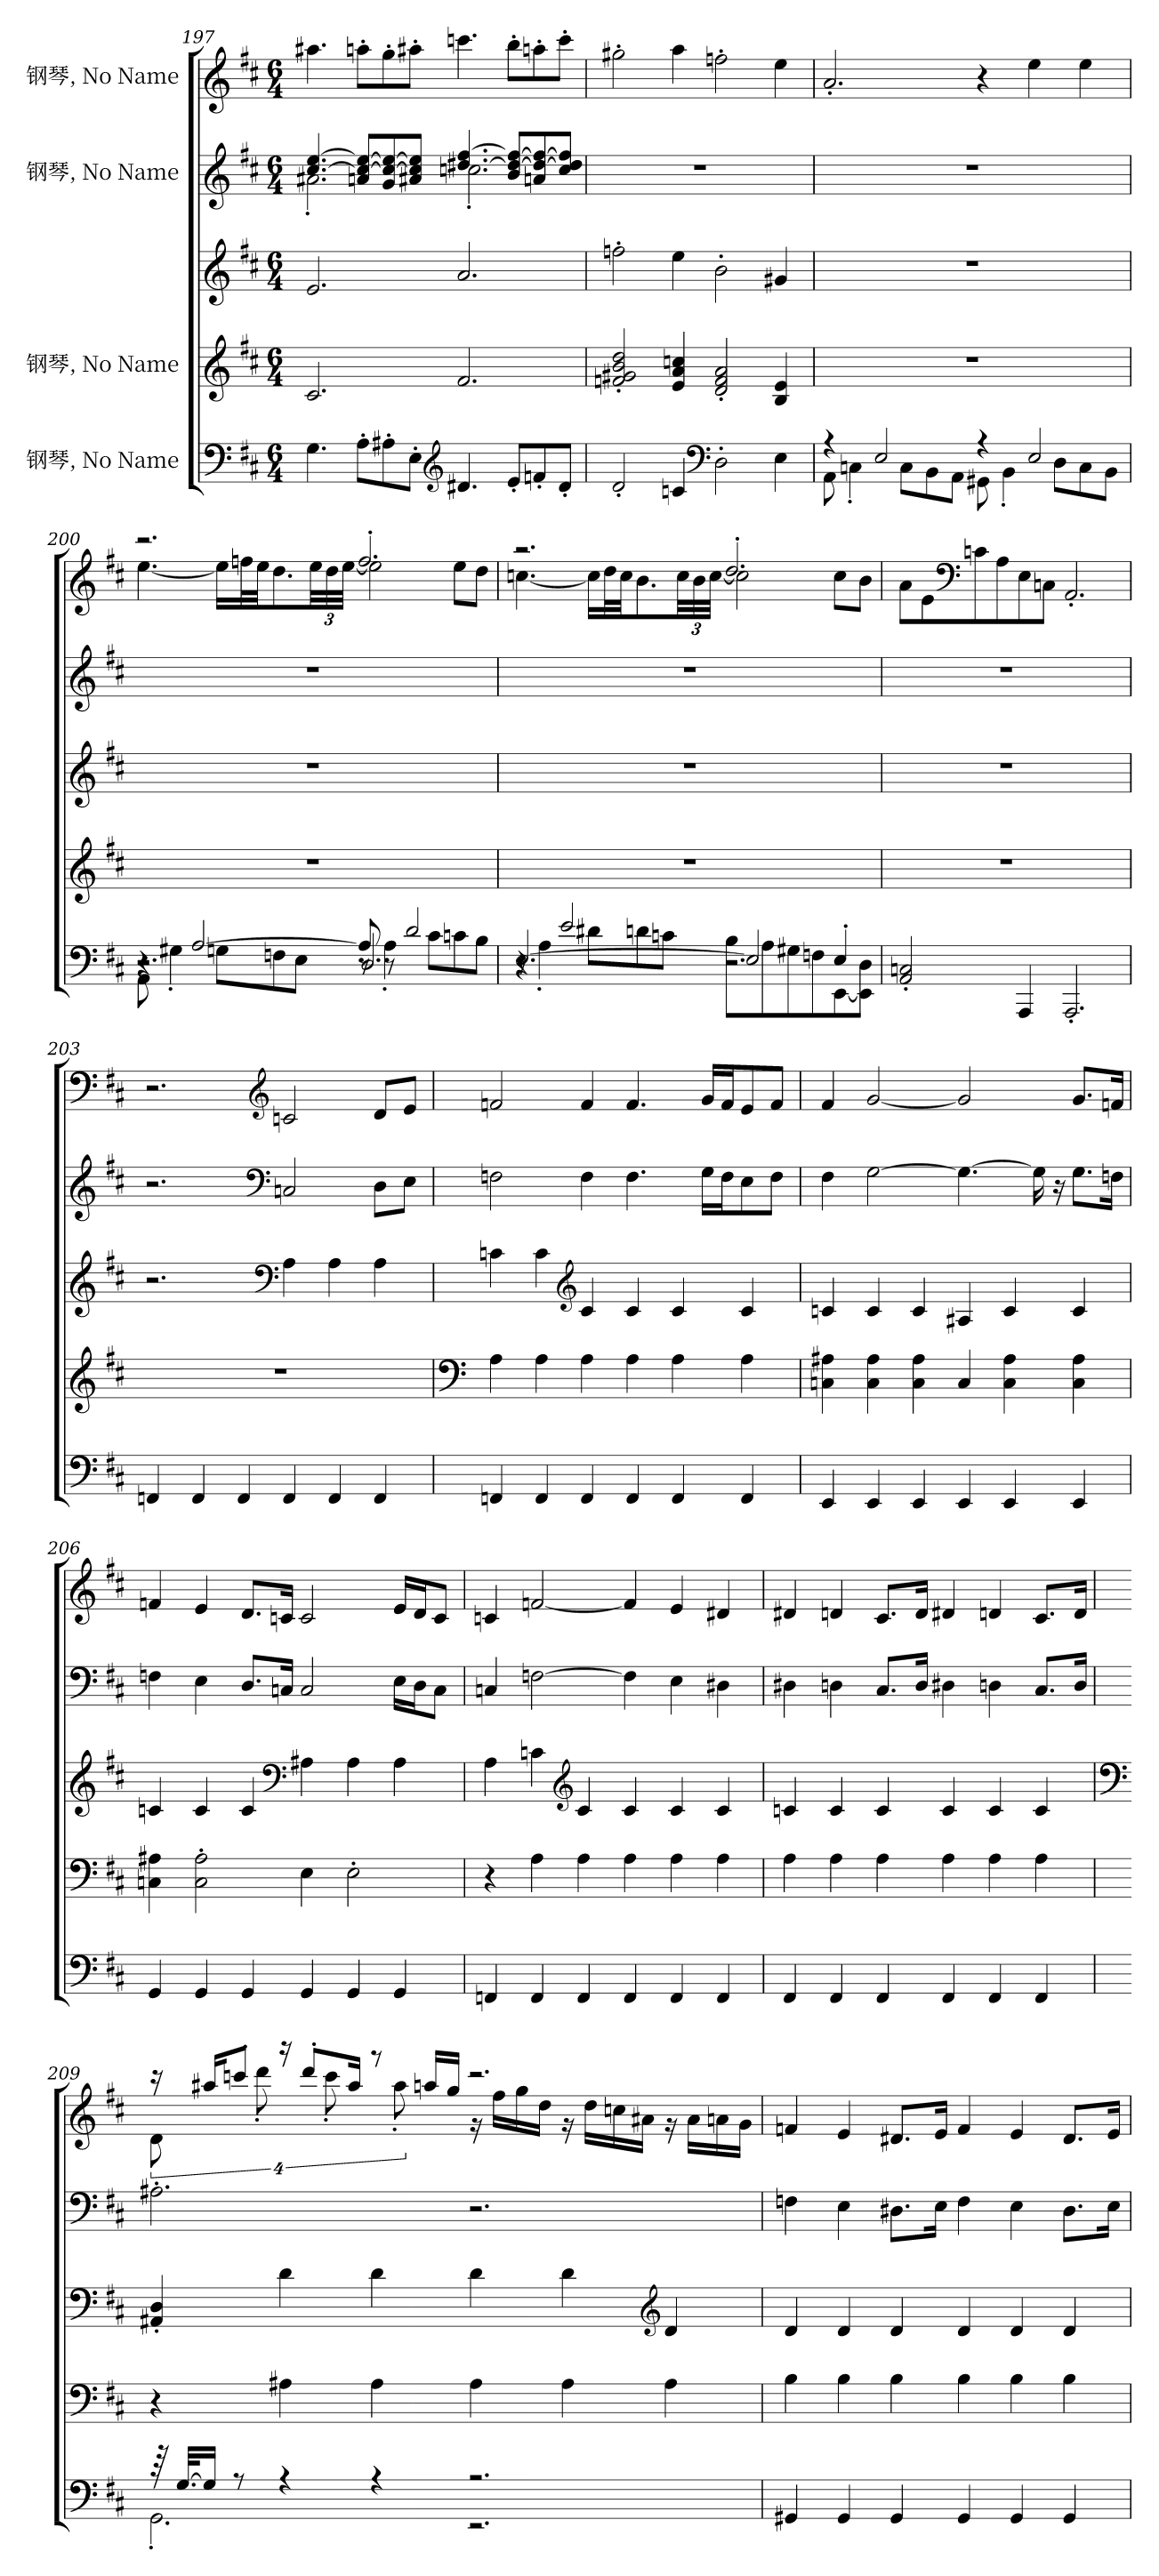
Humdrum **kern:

**kern	**kern	**kern	**kern	**kern
*part4	*part3	*part3	*part2	*part1
*staff5	*staff4	*staff3	*staff2	*staff1
*I"钢琴, No Name	*I"钢琴, No Name	*	*I"钢琴, No Name	*I"钢琴, No Name
*clefF4	*clefG2	*clefG2	*clefG2	*clefG2
*k[f#c#]	*k[f#c#]	*k[f#c#]	*k[f#c#]	*k[f#c#]
*M6/4	*M6/4	*M6/4	*M6/4	*M6/4
*MM52	*MM52	*MM52	*MM52	*MM52
=197	=197	=197	=197	=197
*	*	*	*^	*
4.G\	2.c#/	2.e/	[4.cc#/ [4.ee/	2.a#X'\	4.aa#X\
8A'\L	.	.	8an/ 8cc#/_ 8ee/_L	.	8aan'\L
8A#X'\	.	.	8g/ 8cc#/_ 8ee/_	.	8gg'\
8E'\J	.	.	8a#X/ 8cc#/] 8ee/]J	.	8aa#X'\J
*clefG2	*	*	*	*	*
*	*	*	*	*	*MM52
4.d#X/	2.f#/	2.a/	[4.dd#X/ [4.ff#/	2.ccn'\	4.cccn\
8e'/L	.	.	8b/ 8dd#/_ 8ff#/_L	.	8bb'\L
8fn'/	.	.	8an/ 8dd#/_ 8ff#/_	.	8aan'\
8d#'/J	.	.	8cc/ 8dd#/] 8ff#/]J	.	8ccc'\J
*	*	*	*v	*v	*
!!LO:LB:g=z
=198	=198	=198	=198	=198
*	*	*	*	*MM50
2d'/	2fn/' 2g#X/' 2b/' 2dd/'	2ffn'\	1.r	2gg#X'\
4cn/	4e/ 4a/ 4ccn/	4ee\	.	4aa\
*clefF4	*	*	*	*
2D'\	2d/' 2f/' 2a/'	2b'\	.	2ffn'\
4E\	4B/ 4e/	4g#X/	.	4ee\
=199	=199	=199	=199	=199
*	*	*	*	*MM52
*^	*	*	*	*
4r	8AA\	1.r	1.r	1.r	2.a'/
.	4Cn'\	.	.	.	.
2E/	.	.	.	.	.
.	8C\L	.	.	.	.
.	8BB\	.	.	.	.
.	8AA\J	.	.	.	.
4r	8GG#X\	.	.	.	4r
.	4BB'\	.	.	.	.
2E/	.	.	.	.	4ee\
.	8D\L	.	.	.	.
.	8C\	.	.	.	4ee\
.	8BB\J	.	.	.	.
!!LO:PB:g=z
=200	=200	=200	=200	=200	=200
*	*^	*	*	*	*^
4r	8AA\	2.r	1.r	1.r	1.r	2.r	[4.ee\
.	4G#X'\	.	.	.	.	.	.
[2A/	.	.	.	.	.	.	.
*	*	*	*	*	*	*MM52	*
.	8Gn\L	.	.	.	.	.	16ee\LL]
.	.	.	.	.	.	.	32ffn\L
.	.	.	.	.	.	.	32ee\JJ
.	8Fn\	.	.	.	.	.	8.dd\
.	8E\J	.	.	.	.	.	.
*	*	*	*	*	*	*	*Xbrackettup
.	.	.	.	.	.	.	48ee\LL
.	.	.	.	.	.	.	48dd\
.	.	.	.	.	.	.	[48ee\JJJ
8A/]	8r	2.D/	.	.	.	2.ff'/	2ee\]
8r	4A'\	.	.	.	.	.	.
2d/	.	.	.	.	.	.	.
.	8c#\L	.	.	.	.	.	.
.	8cn\	.	.	.	.	.	8ee\L
.	8B\J	.	.	.	.	.	8dd\J
=201	=201	=201	=201	=201	=201	=201	=201
4r	8r	[2.E/	1.r	1.r	1.r	2.r	[4.ccn\
.	4A'\	.	.	.	.	.	.
2e/	.	.	.	.	.	.	.
*	*	*	*	*	*	*MM52	*
.	8d#X\L	.	.	.	.	.	16cc\LL]
.	.	.	.	.	.	.	32dd\L
.	.	.	.	.	.	.	32cc\JJ
.	8dn\	.	.	.	.	.	8.b\
.	8cn\J	.	.	.	.	.	.
.	.	.	.	.	.	.	48cc\LL
.	.	.	.	.	.	.	48b\
.	.	.	.	.	.	.	[48cc\JJJ
2.r	8B\L	2E/]	.	.	.	2.dd'/	2cc\]
.	8A\	.	.	.	.	.	.
.	8G#X\	.	.	.	.	.	.
.	8Fn\	.	.	.	.	.	.
.	[8EE\	4E'/	.	.	.	.	8cc\L
.	8EE\] 8D\J	.	.	.	.	.	8b\J
*v	*v	*v	*	*	*	*v	*v
!!LO:LB:g=z
=202	=202	=202	=202	=202
*	*	*	*	*MM50
2AA/' 2Cn/'	1.r	1.r	1.r	8a\L
.	.	.	.	8e\
*	*	*	*	*clefF4
.	.	.	.	8cn\
.	.	.	.	8A\
*	*	*	*	*MM48
4AAA/	.	.	.	8E\
*	*	*	*	*MM44
.	.	.	.	8Cn\J
2.AAA'/	.	.	.	2.AA'/
=203	=203	=203	=203	=203
*	*	*	*	*MM52
4FFn/	1.r	2.r	2.r	2.r
4FF/	.	.	.	.
4FF/	.	.	.	.
*	*	*clefF4	*clefF4	*clefG2
*	*	*	*	*MM52
4FF/	.	4A\	2Cn/	2cn/
4FF/	.	4A\	.	.
4FF/	.	4A\	8D\L	8d/L
.	.	.	8E\J	8e/J
=204	=204	=204	=204	=204
*	*clefF4	*	*	*
*	*	*	*	*MM52
4FFn/	4A\	4cn\	2Fn\	2fn/
4FF/	4A\	4c\	.	.
*	*	*clefG2	*	*
4FF/	4A\	4c/	4F\	4f/
*	*	*	*	*MM52
4FF/	4A\	4c/	4.F\	4.f/
4FF/	4A\	4c/	.	.
.	.	.	16G\LL	16g/LL
.	.	.	16F\J	16f/J
4FF/	4A\	4c/	8E\	8e/
.	.	.	8F\J	8f/J
!!LO:PB:g=z
=205	=205	=205	=205	=205
*	*	*	*	*MM52
4EE/	4Cn\ 4A#X\	4cn/	4F#\	4f#/
4EE/	4C\ 4A#\	4c/	[2G\	[2g/
4EE/	4C\ 4A#\	4c/	.	.
*	*	*	*	*MM52
4EE/	4C/	4A#X/	4.G\_	2g/]
4EE/	4C\ 4A#\	4c/	.	.
.	.	.	16G\]	.
.	.	.	16r	.
4EE/	4C\ 4A#\	4c/	8.G\L	8.g/L
*	*	*	*	*MM50
.	.	.	16Fn\Jk	16fn/Jk
=206	=206	=206	=206	=206
*	*	*	*	*MM52
4GG/	4Cn\ 4A#X\	4cn/	4Fn\	4fn/
4GG/	2C\' 2A#\'	4c/	4E\	4e/
4GG/	.	4c/	8.D/L	8.d/L
*	*	*	*	*MM50
.	.	.	16Cn/Jk	16cn/Jk
*	*	*clefF4	*	*
*	*	*	*	*MM52
4GG/	4E\	4A#X\	2C/	2c/
4GG/	2E'\	4A#\	.	.
4GG/	.	4A#\	16E\LL	16e/LL
.	.	.	16D\J	16d/J
.	.	.	8C\J	8c/J
=207	=207	=207	=207	=207
4FFn/	4r	4A\	4Cn/	4cn/
4FF/	4A\	4cn\	[2Fn\	[2fn/
*	*	*clefG2	*	*
4FF/	4A\	4c/	.	.
*	*	*	*	*MM52
4FF/	4A\	4c/	4F\]	4f/]
4FF/	4A\	4c/	4E\	4e/
4FF/	4A\	4c/	4D#X\	4d#X/
!!LO:LB:g=z
=208	=208	=208	=208	=208
*	*	*	*	*MM52
4FF#/	4A\	4cn/	4D#X\	4d#X/
4FF#/	4A\	4c/	4Dn\	4dn/
4FF#/	4A\	4c/	8.C#/L	8.c#/L
.	.	.	16D/Jk	16d/Jk
*	*	*	*	*MM52
4FF#/	4A\	4c/	4D#X\	4d#X/
4FF#/	4A\	4c/	4Dn\	4dn/
4FF#/	4A\	4c/	8.C#/L	8.c#/L
.	.	.	16D/Jk	16d/Jk
!!LO:PB:g=z
=209	=209	=209	=209	=209
*	*	*clefF4	*	*
*^	*	*	*	*^
*	*	*	*	*	*	*brackettup
*v	*v	*	*	*	*v	*v
*	*	*	*	*MM26
*^	*	*	*	*^
64r	2.GG'\	4r	4AA#X/' 4D/'	2.A#X'\	16r	16%3d\
[32.G/KLL	.	.	.	.	.	.
*	*	*	*	*	*MM51	*
16G/JJ]	.	.	.	.	16aa#X/KL	.
8r	.	.	.	.	8cccn'/J	.
.	.	.	.	.	.	16%3ddd'\
4r	.	4A#X\	4d\	.	16r	.
.	.	.	.	.	8ddd'/L	.
.	.	.	.	.	.	16%3ccc'\
.	.	.	.	.	16aa#/Jk	.
4r	.	4A#\	4d\	.	8r	.
.	.	.	.	.	.	16%3aa#'\
.	.	.	.	.	16aan/LL	.
.	.	.	.	.	16gg/JJ	.
2.r	2.r	4A#\	4d\	2.r	2.r	16r
.	.	.	.	.	.	16ff#\LL
.	.	.	.	.	.	16gg\
.	.	.	.	.	.	16dd\JJ
.	.	4A#\	4d\	.	.	16r
.	.	.	.	.	.	16dd\LL
.	.	.	.	.	.	16ccn\
.	.	.	.	.	.	16a#X\JJ
*	*	*	*clefG2	*	*	*
.	.	4A#\	4d/	.	.	16r
.	.	.	.	.	.	16a#\LL
.	.	.	.	.	.	16an\
*	*	*	*	*	*MM44	*
.	.	.	.	.	.	16g\JJ
*v	*v	*	*	*	*v	*v
=210	=210	=210	=210	=210
*	*	*	*	*MM52
4GG#X/	4B\	4d/	4Fn\	4fn/
4GG#/	4B\	4d/	4E\	4e/
4GG#/	4B\	4d/	8.D#X\L	8.d#X/L
.	.	.	16E\Jk	16e/Jk
*	*	*	*	*MM52
4GG#/	4B\	4d/	4F\	4f/
4GG#/	4B\	4d/	4E\	4e/
4GG#/	4B\	4d/	8.D#\L	8.d#/L
.	.	.	16E\Jk	16e/Jk
=	=	=	=	=
*-	*-	*-	*-	*-
